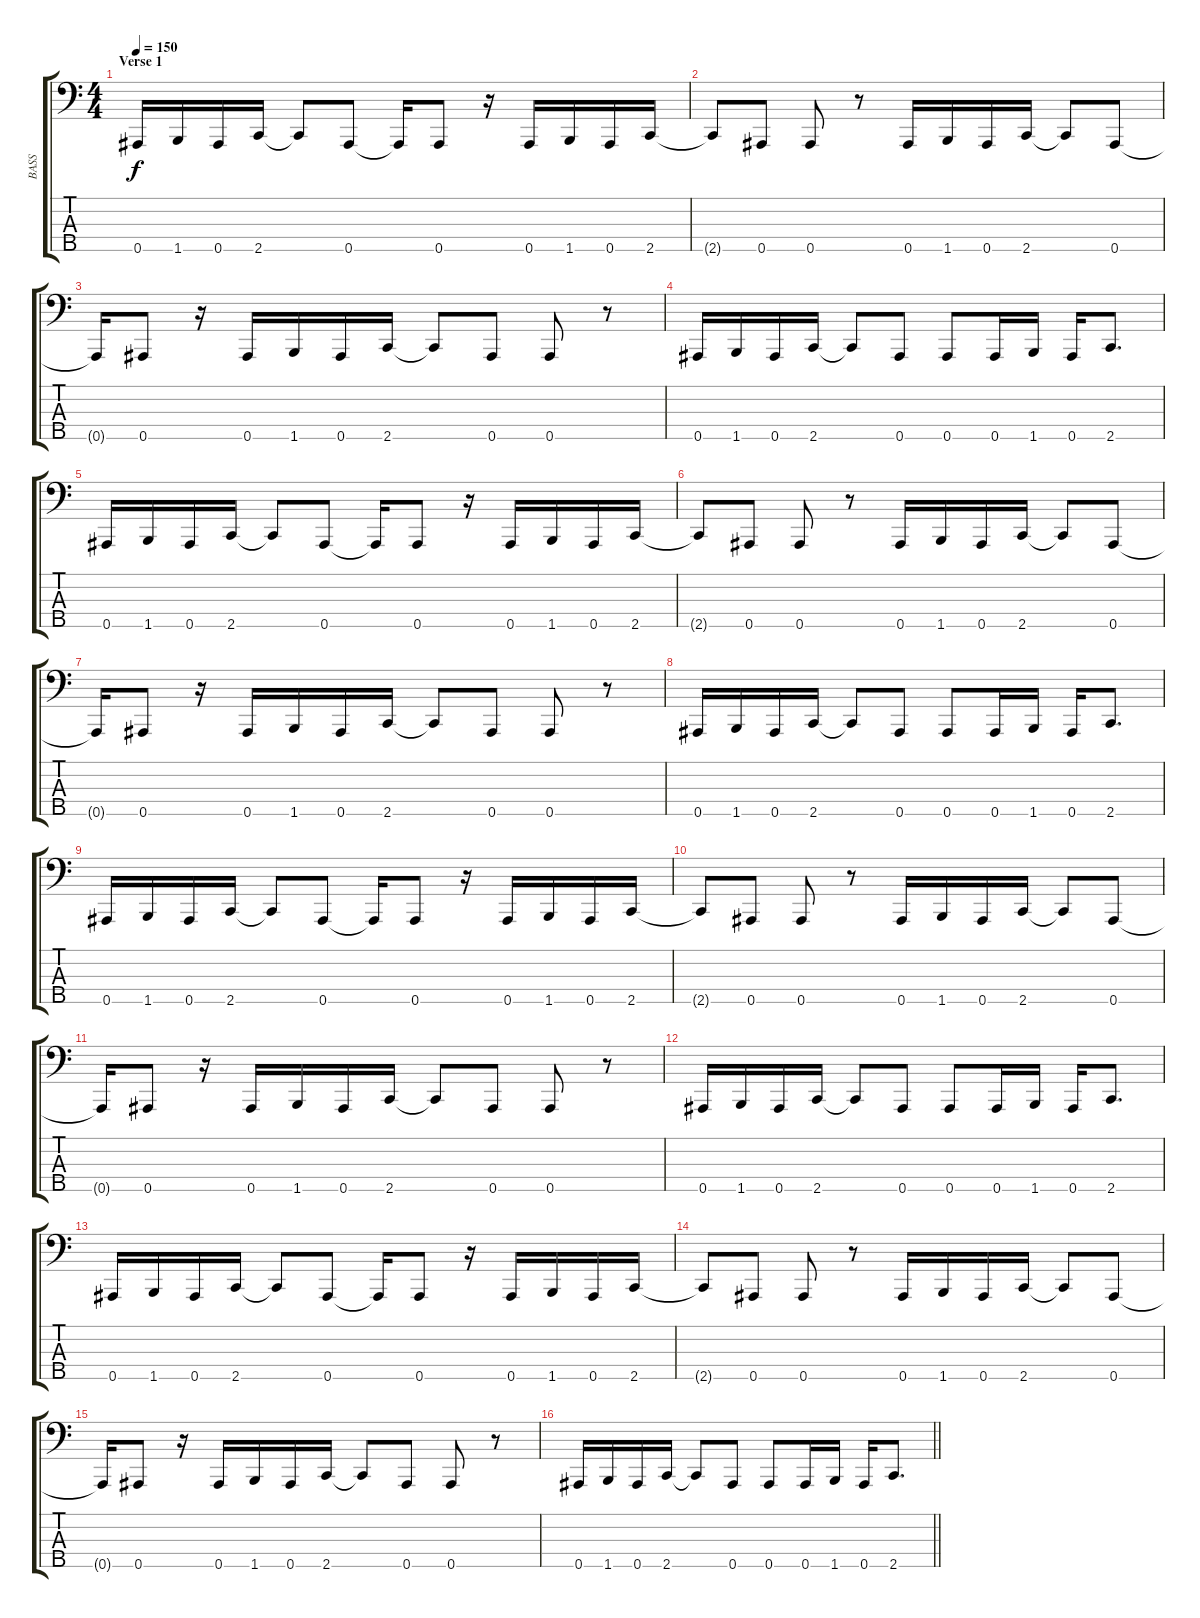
\track ("BASS" "BASS") {instrument electricbasspick}
\staff {score tabs}
\tuning (Gb2 Db2 Ab1 Eb1 Bb0) {hide}
\ts (4 4)
\section ("" "Verse 1")
\tempo 150
\clef f4
\ks c
0.5.16{dy f} 1.5.16 0.5.16 2.5.16 2.5{t}.8 0.5.8 0.5{t}.16 0.5.8 r.16 0.5.16 1.5.16 0.5.16 2.5.16 |
2.5{t}.8 0.5.8 0.5.8 r.8 0.5.16 1.5.16 0.5.16 2.5.16 2.5{t}.8 0.5.8 |
0.5{t}.16 0.5.8 r.16 0.5.16 1.5.16 0.5.16 2.5.16 2.5{t}.8 0.5.8 0.5.8 r.8 |
0.5.16 1.5.16 0.5.16 2.5.16 2.5{t}.8 0.5.8 0.5.8 0.5.16 1.5.16 0.5.16 2.5.8{d} |
0.5.16 1.5.16 0.5.16 2.5.16 2.5{t}.8 0.5.8 0.5{t}.16 0.5.8 r.16 0.5.16 1.5.16 0.5.16 2.5.16 |
2.5{t}.8 0.5.8 0.5.8 r.8 0.5.16 1.5.16 0.5.16 2.5.16 2.5{t}.8 0.5.8 |
0.5{t}.16 0.5.8 r.16 0.5.16 1.5.16 0.5.16 2.5.16 2.5{t}.8 0.5.8 0.5.8 r.8 |
0.5.16 1.5.16 0.5.16 2.5.16 2.5{t}.8 0.5.8 0.5.8 0.5.16 1.5.16 0.5.16 2.5.8{d} |
0.5.16 1.5.16 0.5.16 2.5.16 2.5{t}.8 0.5.8 0.5{t}.16 0.5.8 r.16 0.5.16 1.5.16 0.5.16 2.5.16 |
2.5{t}.8 0.5.8 0.5.8 r.8 0.5.16 1.5.16 0.5.16 2.5.16 2.5{t}.8 0.5.8 |
0.5{t}.16 0.5.8 r.16 0.5.16 1.5.16 0.5.16 2.5.16 2.5{t}.8 0.5.8 0.5.8 r.8 |
0.5.16 1.5.16 0.5.16 2.5.16 2.5{t}.8 0.5.8 0.5.8 0.5.16 1.5.16 0.5.16 2.5.8{d} |
0.5.16 1.5.16 0.5.16 2.5.16 2.5{t}.8 0.5.8 0.5{t}.16 0.5.8 r.16 0.5.16 1.5.16 0.5.16 2.5.16 |
2.5{t}.8 0.5.8 0.5.8 r.8 0.5.16 1.5.16 0.5.16 2.5.16 2.5{t}.8 0.5.8 |
0.5{t}.16 0.5.8 r.16 0.5.16 1.5.16 0.5.16 2.5.16 2.5{t}.8 0.5.8 0.5.8 r.8 |
\barLineRight lightlight
0.5.16 1.5.16 0.5.16 2.5.16 2.5{t}.8 0.5.8 0.5.8 0.5.16 1.5.16 0.5.16 2.5.8{d}
